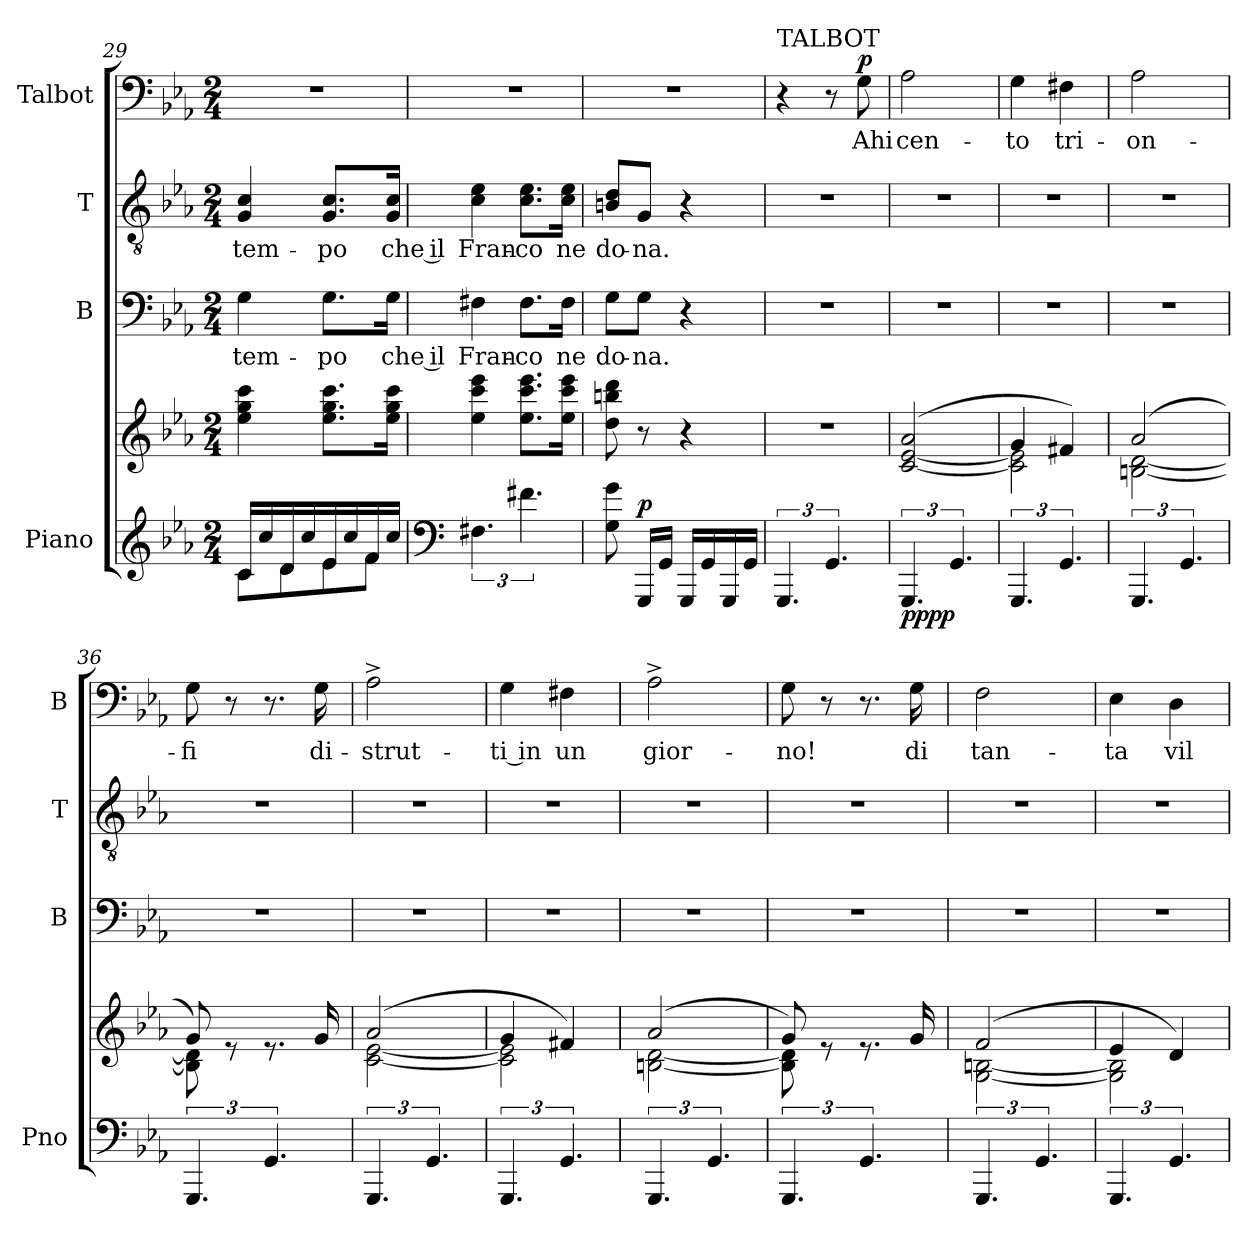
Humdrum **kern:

**kern	**kern	**dynam	**kern	**text	**kern	**text	**kern	**text	**dynam
*part4	*part4	*part4	*part3	*part3	*part2	*part2	*part1	*part1	*part1
*staff5	*staff4	*staff4/5	*staff3	*staff3	*staff2	*staff2	*staff1	*staff1	*staff1
*I"Piano	*	*	*I"B	*	*I"T	*	*I"Talbot	*	*
*I'Pno	*	*	*I'B	*	*I'T	*	*I'B	*	*
*clefG2	*clefG2	*	*clefF4	*	*clefGv2	*	*clefF4	*	*
*k[b-e-a-]	*k[b-e-a-]	*	*k[b-e-a-]	*	*k[b-e-a-]	*	*k[b-e-a-]	*	*
*M2/4	*M2/4	*	*M2/4	*	*M2/4	*	*M2/4	*	*
=29	=29	=29	=29	=29	=29	=29	=29	=29	=29
*^	*	*	*	*	*	*	*	*	*
!	!	!	!	!	!LO:LY:b	!	!LO:LY:b	!	!	!
16c/LL	8c\L	4ee-\ 4gg\ 4ccc\	.	4G\	tem-	4G!/ 4c/	tem-	2r	.	.
16cc/	.	.	.	.	.	.	.	.	.	.
16d/	8d\	.	.	.	.	.	.	.	.	.
16cc/	.	.	.	.	.	.	.	.	.	.
!	!	!	!	!	!LO:LY:b	!	!LO:LY:b	!	!	!
16e-/	8e-\	8.ee-\ 8.gg\ 8.ccc\L	.	8.G\L	-po	8.G!/ 8.c/L	-po	.	.	.
16cc/	.	.	.	.	.	.	.	.	.	.
16f/	8f\J	.	.	.	.	.	.	.	.	.
!	!	!	!	!	!LO:LY:b	!	!LO:LY:b	!	!	!
16cc/JJ	.	16ee-\ 16gg\ 16ccc\Jk	.	16G\Jk	che il	16G!/ 16c/Jk	che il	.	.	.
*v	*v	*	*	*	*	*	*	*	*	*
!!LO:PB:g=z
=30	=30	=30	=30	=30	=30	=30	=30	=30	=30
*clefF4	*	*	*	*	*	*	*	*	*
!	!	!	!	!LO:LY:b	!	!LO:LY:b	!	!	!
6.F#X\	4ee-\ 4ccc\ 4eee-\	.	4F#X\	Fran-	4c!\ 4e-\	Fran-	2r	.	.
!	!	!	!	!LO:LY:b	!	!LO:LY:b	!	!	!
6.f#X\	8.ee-\ 8.ccc\ 8.eee-\L	.	8.F#\L	-co	8.c!\ 8.e-\L	-co	.	.	.
!	!	!	!	!LO:LY:b	!	!LO:LY:b	!	!	!
.	16ee-\ 16ccc\ 16eee-\Jk	.	16F#\Jk	ne	16c!\ 16e-\Jk	ne	.	.	.
=31	=31	=31	=31	=31	=31	=31	=31	=31	=31
!	!	!	!	!LO:LY:b	!	!LO:LY:b	!	!	!
8G\ 8g\	8dd\ 8bbn\ 8ddd\	.	8G\L	do-	8Bn!/ 8d/L	do-	2r	.	.
!	!	!LO:DY:a=2	!	!LO:LY:b	!	!LO:LY:b	!	!	!
16GGG/LL	8r	p	8G\J	-na.	8G/J	-na.	.	.	.
16GG/JJ	.	.	.	.	.	.	.	.	.
16GGG/LL	4r	.	4r	.	4r	.	.	.	.
16GG/	.	.	.	.	.	.	.	.	.
16GGG/	.	.	.	.	.	.	.	.	.
16GG/JJ	.	.	.	.	.	.	.	.	.
=32	=32	=32	=32	=32	=32	=32	=32	=32	=32
!	!	!	!	!	!	!	!LO:TX:a:t=TALBOT	!	!
6.GGG/	2r	.	2r	.	2r	.	4r	.	.
6.GG/	.	.	.	.	.	.	8r	.	.
!	!	!	!	!	!	!	!	!LO:LY:b	!LO:DY:a
.	.	.	.	.	.	.	8G\	Ahi	p
=33	=33	=33	=33	=33	=33	=33	=33	=33	=33
!	!	!LO:DY:b=2	!	!	!	!	!	!LO:LY:b	!
!	!	!LO:DY:n=1:b	!	!	!	!	!	!	!
6.GGG/	([2c/ [2e-/ 2a-/	pp pp	2r	.	2r	.	2A-\	cen-	.
6.GG/	.	.	.	.	.	.	.	.	.
=34	=34	=34	=34	=34	=34	=34	=34	=34	=34
*	*^	*	*	*	*	*	*	*	*
!	!	!	!	!	!	!	!	!	!LO:LY:b	!
6.GGG/	2c\] 2e-\]	4g/	.	2r	.	2r	.	4G\	-to	.
!	!	!	!	!	!	!	!	!	!LO:LY:b	!
6.GG/	.	4f#X/)	.	.	.	.	.	4F#X\	tri-	.
=35	=35	=35	=35	=35	=35	=35	=35	=35	=35	=35
!	!	!	!	!	!	!	!	!	!LO:LY:b	!
6.GGG/	(2a-/	[2Bn\ [2d\	.	2r	.	2r	.	2A-\	-on-	.
6.GG/	.	.	.	.	.	.	.	.	.	.
=36	=36	=36	=36	=36	=36	=36	=36	=36	=36	=36
!	!	!	!	!	!	!	!	!	!LO:LY:b	!
6.GGG/	8g/)	8B\] 8d\]	.	2r	.	2r	.	8G\	-fi	.
.	8re	4.ryy	.	.	.	.	.	8r	.	.
6.GG/	8.re	.	.	.	.	.	.	8.r	.	.
!	!	!	!	!	!	!	!	!	!LO:LY:b	!
.	16g/	.	.	.	.	.	.	16G\	di-	.
=37	=37	=37	=37	=37	=37	=37	=37	=37	=37	=37
!	!	!	!	!	!	!	!	!	!LO:LY:b	!
6.GGG/	(2a-/	[2c\ [2e-\	.	2r	.	2r	.	2A-^\	-strut-	.
6.GG/	.	.	.	.	.	.	.	.	.	.
=38	=38	=38	=38	=38	=38	=38	=38	=38	=38	=38
!	!	!	!	!	!	!	!	!	!LO:LY:b	!
6.GGG/	4g/	2c\] 2e-\]	.	2r	.	2r	.	4G\	-ti in	.
!	!	!	!	!	!	!	!	!	!LO:LY:b	!
6.GG/	4f#X/)	.	.	.	.	.	.	4F#X\	un	.
=39	=39	=39	=39	=39	=39	=39	=39	=39	=39	=39
!	!	!	!	!	!	!	!	!	!LO:LY:b	!
6.GGG/	(2a-/	[2Bn\ [2d\	.	2r	.	2r	.	2A-^\	gior-	.
6.GG/	.	.	.	.	.	.	.	.	.	.
!!LO:LB:g=z
=40	=40	=40	=40	=40	=40	=40	=40	=40	=40	=40
!	!	!	!	!	!	!	!	!	!LO:LY:b	!
6.GGG/	8g/)	8B\] 8d\]	.	2r	.	2r	.	8G\	-no!	.
.	8re	4.ryy	.	.	.	.	.	8r	.	.
6.GG/	8.re	.	.	.	.	.	.	8.r	.	.
!	!	!	!	!	!	!	!	!	!LO:LY:b	!
.	16g/	.	.	.	.	.	.	16G\	di	.
=41	=41	=41	=41	=41	=41	=41	=41	=41	=41	=41
!	!	!	!	!	!	!	!	!	!LO:LY:b	!
6.GGG/	(2f/	[2G\ [2Bn\	.	2r	.	2r	.	2F\	tan-	.
6.GG/	.	.	.	.	.	.	.	.	.	.
=42	=42	=42	=42	=42	=42	=42	=42	=42	=42	=42
!	!	!	!	!	!	!	!	!	!LO:LY:b	!
6.GGG/	4e-/	2G\] 2B\]	.	2r	.	2r	.	4E-\	-ta	.
!	!	!	!	!	!	!	!	!	!LO:LY:b	!
6.GG/	4d/)	.	.	.	.	.	.	4D\	vil-	.
*	*v	*v	*	*	*	*	*	*	*	*
=	=	=	=	=	=	=	=	=	=
*-	*-	*-	*-	*-	*-	*-	*-	*-	*-
